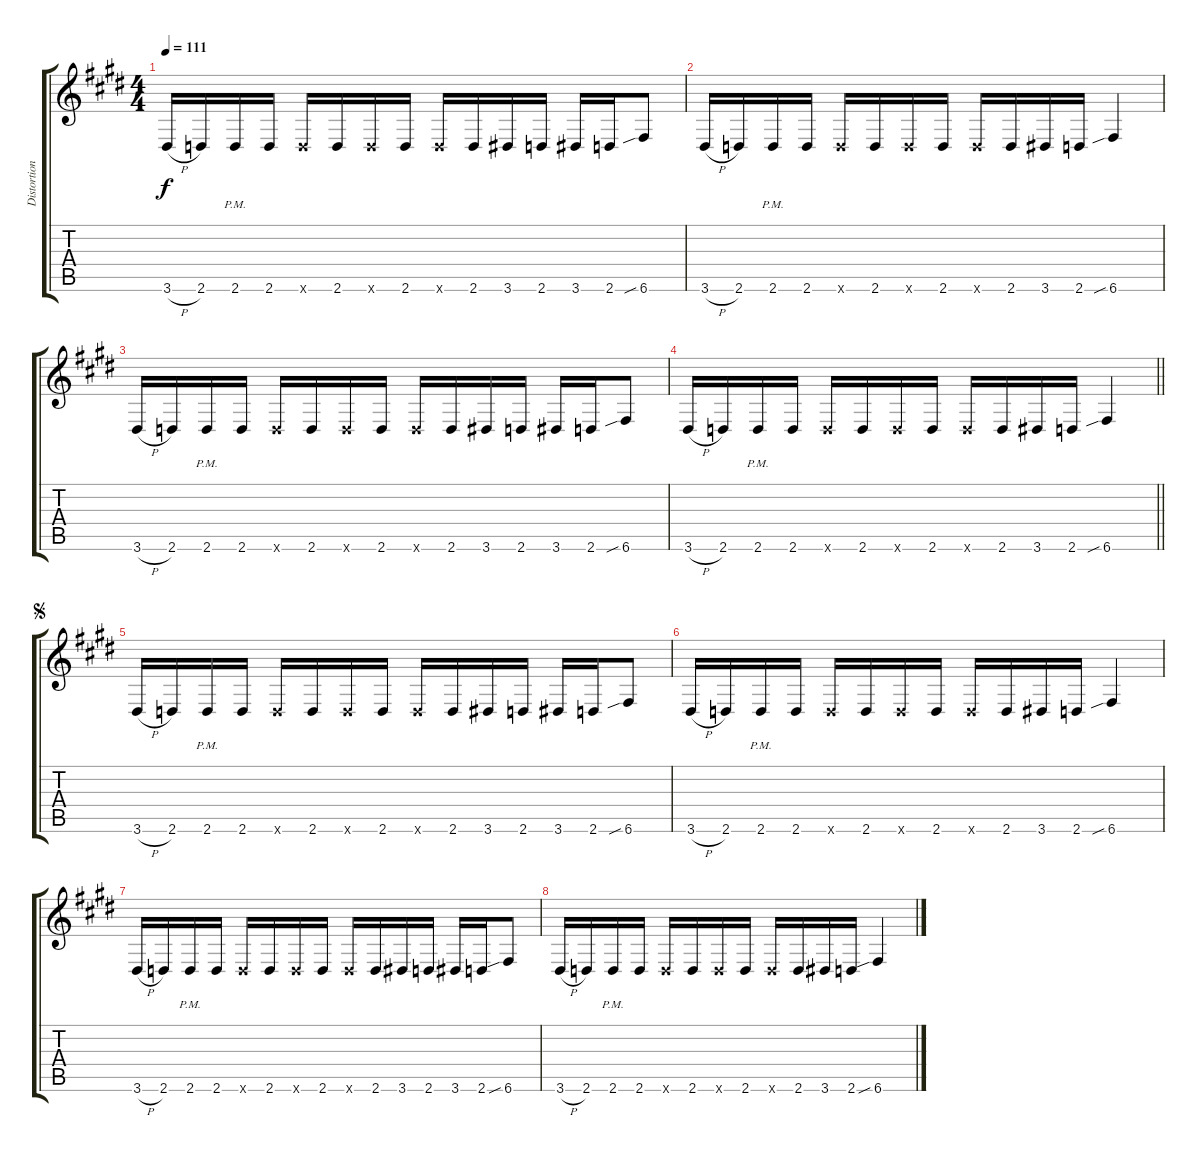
\track ("Distortion" "Distortion") {instrument distortionguitar}
\staff {score tabs}
\tuning (D4 A3 F3 C3 G2 C2) {hide}
\ts (4 4)
\tempo 111
\clef g2
\ks c#minor
3.6{h}.16{dy f} 2.6.16 2.6{pm}.16 2.6.16 2.6{x}.16 2.6.16 2.6{x}.16 2.6.16 2.6{x}.16 2.6.16 3.6.16 2.6.16 3.6.16 2.6.16 6.6{sib}.8 |
3.6{h}.16 2.6.16 2.6{pm}.16 2.6.16 2.6{x}.16 2.6.16 2.6{x}.16 2.6.16 2.6{x}.16 2.6.16 3.6.16 2.6.16 6.6{sib}.4 |
\ks e
3.6{h}.16 2.6.16 2.6{pm}.16 2.6.16 2.6{x}.16 2.6.16 2.6{x}.16 2.6.16 2.6{x}.16 2.6.16 3.6.16 2.6.16 3.6.16 2.6.16 6.6{sib}.8 |
\barLineRight lightlight
\ks c#minor
3.6{h}.16 2.6.16 2.6{pm}.16 2.6.16 2.6{x}.16 2.6.16 2.6{x}.16 2.6.16 2.6{x}.16 2.6.16 3.6.16 2.6.16 6.6{sib}.4 |
\section ("" " ")
\jump segno
3.6{h}.16 2.6.16 2.6{pm}.16 2.6.16 2.6{x}.16 2.6.16 2.6{x}.16 2.6.16 2.6{x}.16 2.6.16 3.6.16 2.6.16 3.6.16 2.6.16 6.6{sib}.8 |
\ks e
3.6{h}.16 2.6.16 2.6{pm}.16 2.6.16 2.6{x}.16 2.6.16 2.6{x}.16 2.6.16 2.6{x}.16 2.6.16 3.6.16 2.6.16 6.6{sib}.4 |
\ks c#minor
3.6{h}.16 2.6.16 2.6{pm}.16 2.6.16 2.6{x}.16 2.6.16 2.6{x}.16 2.6.16 2.6{x}.16 2.6.16 3.6.16 2.6.16 3.6.16 2.6.16 6.6{sib}.8 |
3.6{h}.16 2.6.16 2.6{pm}.16 2.6.16 2.6{x}.16 2.6.16 2.6{x}.16 2.6.16 2.6{x}.16 2.6.16 3.6.16 2.6.16 6.6{sib}.4
